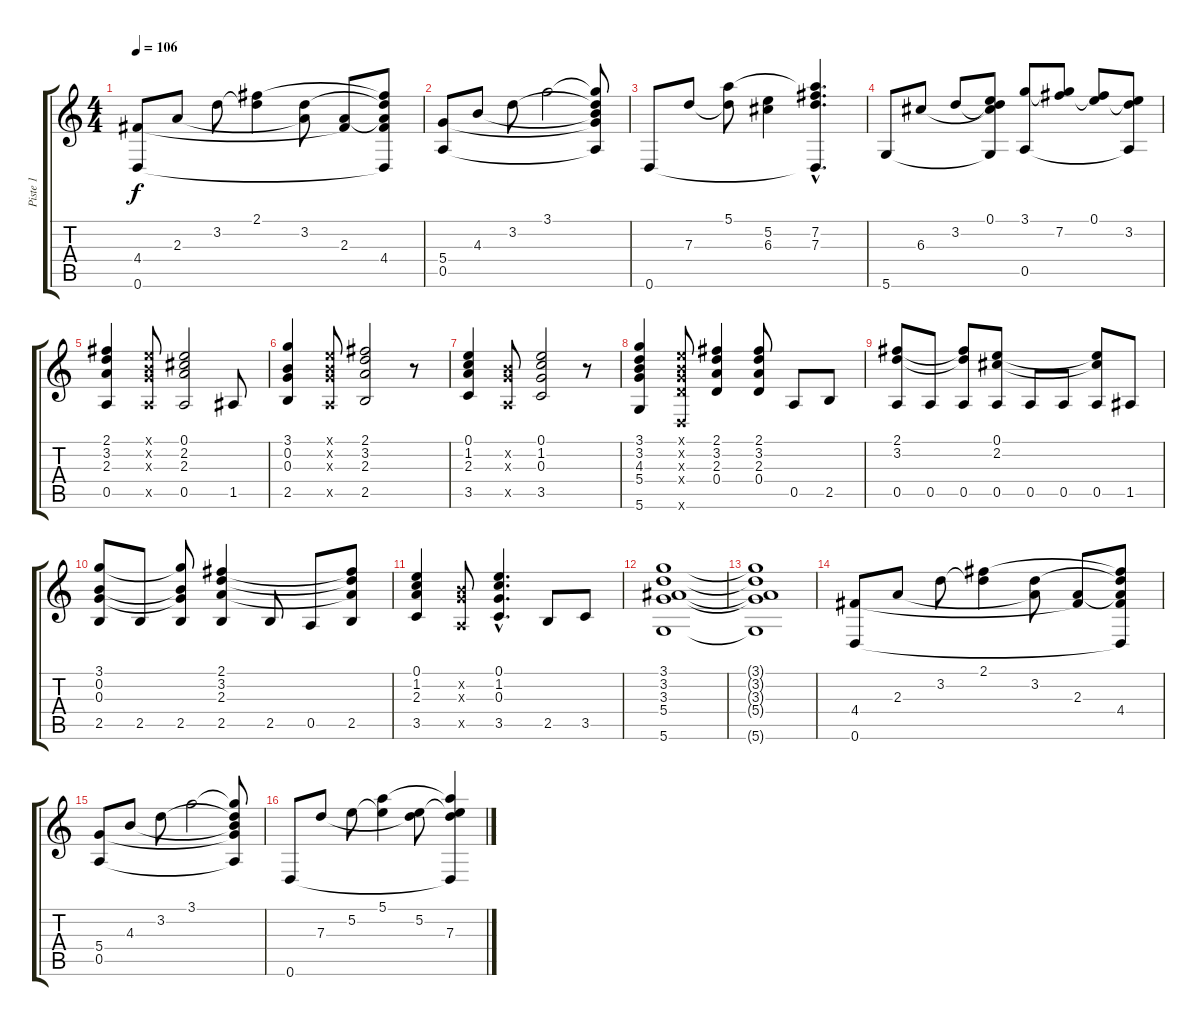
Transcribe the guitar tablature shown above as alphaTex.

\track ("Piste 1" "Piste 1") {instrument acousticguitarnylon}
\staff {score tabs}
\tuning (E4 B3 G3 D3 A2 D2) {hide}
\ts (4 4)
\tempo 106
\clef g2
\ks c
(4.4 0.6).8{dy f} 2.3.8 3.2.8 (2.1 3.2{t}).4 (3.2 2.3{t}).8 (2.3 4.4{t}).8 (2.1{t} 3.2{t} 2.3{t} 4.4 0.6{t}).8 |
(5.4 0.5).8 4.3.8 3.2.8 3.1.2 (3.1{t} 3.2{t} 4.3{t} 5.4{t} 0.5{t}).8 |
0.6.8 7.3.8 (5.1 7.3{t}).8 (5.2 6.3).4 (5.1{hac t} 7.2{hac} 7.3{hac} 0.6{hac t}).4{d} |
5.6.8 6.3.8 3.2.8 (0.1 3.2{t} 6.3{t} 5.6{t}).8 (3.1 0.5).8 (3.1{t} 7.2).8 (0.1 7.2{t}).8 (0.1{t} 3.2 0.5{t}).8 |
(2.1 3.2 2.3 0.5).4 (0.1{x} 0.2{x} 0.3{x} 0.5{x}).8 (0.1 2.2 2.3 0.5).2 1.5.8 |
(3.1 0.2 0.3 2.5).4 (0.1{x} 0.2{x} 0.3{x} 0.5{x}).8 (2.1 3.2 2.3 2.5).2 r.8 |
(0.1 1.2 2.3 3.5).4 (0.2{x} 0.3{x} 0.5{x}).8 (0.1 1.2 0.3 3.5).2 r.8 |
(3.1 3.2 4.3 5.4 5.6).4 (0.1{x} 0.2{x} 0.3{x} 0.4{x} 0.6{x}).8 (2.1 3.2 2.3 0.4).4 (2.1 3.2 2.3 0.4).8 0.5.8 2.5.8 |
(2.1 3.2 0.5).8 0.5.8 (2.1{t} 3.2{t} 0.5).8 (0.1 2.2 0.5).8 0.5.8 0.5.8 (0.1{t} 2.2{t} 0.5).8 1.5.8 |
(3.1 0.2 0.3 2.5).8 2.5.8 (3.1{t} 0.2{t} 0.3{t} 2.5).8 (2.1 3.2 2.3 2.5).4 2.5.8 0.5.8 (2.1{t} 3.2{t} 2.3{t} 2.5).8 |
(0.1 1.2 2.3 3.5).4 (0.2{x} 0.3{x} 0.5{x}).8 (0.1{hac} 1.2{hac} 0.3{hac} 3.5{hac}).4{d} 2.5.8 3.5.8 |
(3.1 3.2 3.3 5.4 5.6).1 |
(3.1{t} 3.2{t} 3.3{t} 5.4{t} 5.6{t}).1 |
(4.4 0.6).8 2.3.8 3.2.8 (2.1 3.2{t}).4 (3.2 2.3{t}).8 (2.3 4.4{t}).8 (2.1{t} 3.2{t} 2.3{t} 4.4 0.6{t}).8 |
(5.4 0.5).8 4.3.8 3.2.8 3.1.2 (3.1{t} 3.2{t} 4.3{t} 5.4{t} 0.5{t}).8 |
0.6.8 7.3.8 5.2.8 (5.1 5.2{t}).4 (5.2 7.3{t}).8 (5.1{t} 5.2{t} 7.3 0.6{t}).4
